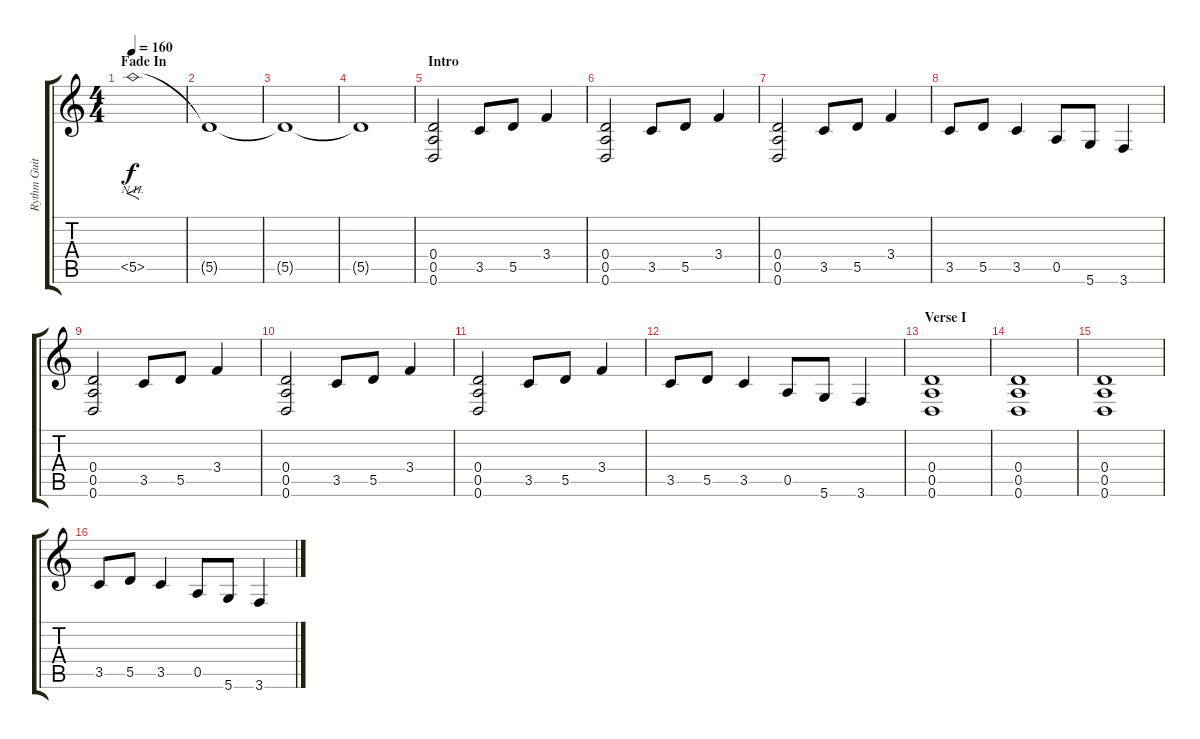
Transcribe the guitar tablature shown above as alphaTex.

\track ("Rythm Guitar" "Rythm Guit") {instrument distortionguitar}
\staff {score tabs}
\tuning (E4 B3 G3 D3 A2 D2) {hide}
\ts (4 4)
\section ("" "Fade In")
\tempo 160
\clef g2
\ks c
5.5{nh}.1{f dy f instrument distortionguitar} |
5.5{t}.1 |
5.5{t}.1 |
5.5{t}.1 |
\section ("" "Intro")
(0.4 0.5 0.6).2 3.5.8 5.5.8 3.4.4 |
(0.4 0.5 0.6).2 3.5.8 5.5.8 3.4.4 |
(0.4 0.5 0.6).2 3.5.8 5.5.8 3.4.4 |
3.5.8 5.5.8 3.5.4 0.5.8 5.6.8 3.6.4 |
(0.4 0.5 0.6).2 3.5.8 5.5.8 3.4.4 |
(0.4 0.5 0.6).2 3.5.8 5.5.8 3.4.4 |
(0.4 0.5 0.6).2 3.5.8 5.5.8 3.4.4 |
3.5.8 5.5.8 3.5.4 0.5.8 5.6.8 3.6.4 |
\section ("" "Verse I")
(0.4 0.5 0.6).1 |
(0.4 0.5 0.6).1 |
(0.4 0.5 0.6).1 |
3.5.8 5.5.8 3.5.4 0.5.8 5.6.8 3.6.4
